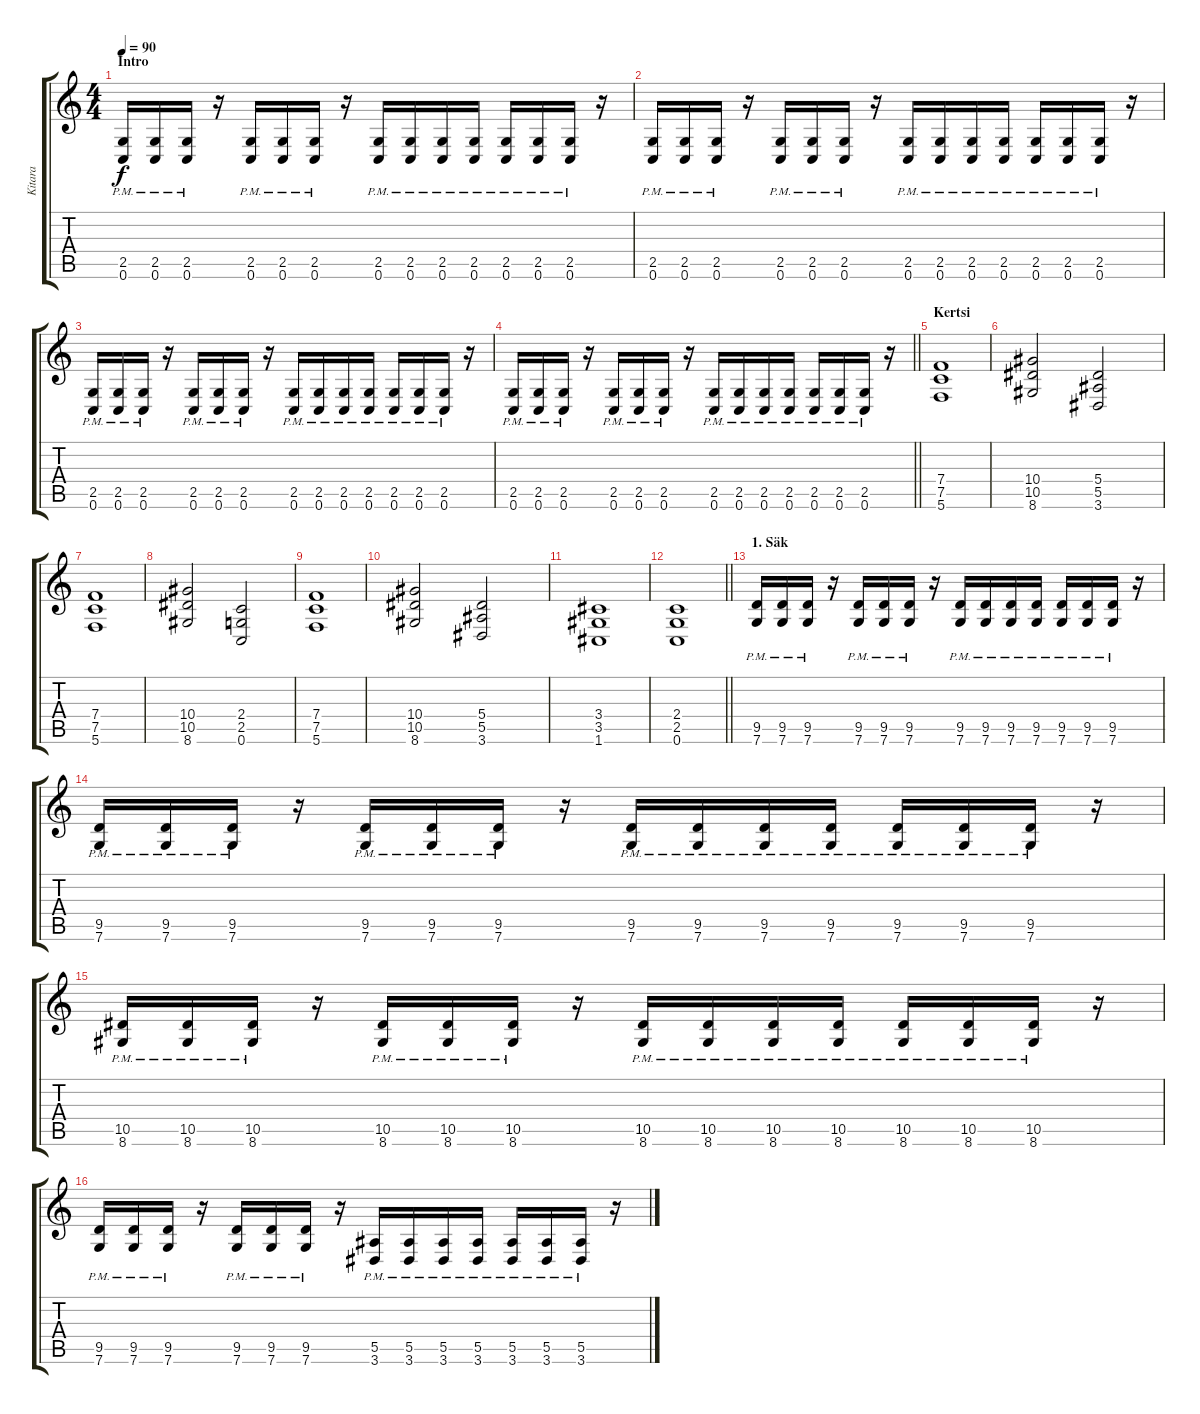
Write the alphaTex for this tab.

\track ("Kitara" "Kitara") {instrument distortionguitar}
\staff {score tabs}
\tuning (C4 G3 Eb3 Bb2 F2 C2) {hide}
\ts (4 4)
\section ("" "Intro")
\tempo 90
\clef g2
\ks c
(2.5{pm} 0.6{pm}).16{dy f instrument distortionguitar} (2.5{pm} 0.6{pm}).16 (2.5{pm} 0.6{pm}).16 r.16 (2.5{pm} 0.6{pm}).16 (2.5{pm} 0.6{pm}).16 (2.5{pm} 0.6{pm}).16 r.16 (2.5{pm} 0.6{pm}).16 (2.5{pm} 0.6{pm}).16 (2.5{pm} 0.6{pm}).16 (2.5{pm} 0.6{pm}).16 (2.5{pm} 0.6{pm}).16 (2.5{pm} 0.6{pm}).16 (2.5{pm} 0.6{pm}).16 r.16 |
(2.5{pm} 0.6{pm}).16 (2.5{pm} 0.6{pm}).16 (2.5{pm} 0.6{pm}).16 r.16 (2.5{pm} 0.6{pm}).16 (2.5{pm} 0.6{pm}).16 (2.5{pm} 0.6{pm}).16 r.16 (2.5{pm} 0.6{pm}).16 (2.5{pm} 0.6{pm}).16 (2.5{pm} 0.6{pm}).16 (2.5{pm} 0.6{pm}).16 (2.5{pm} 0.6{pm}).16 (2.5{pm} 0.6{pm}).16 (2.5{pm} 0.6{pm}).16 r.16 |
(2.5{pm} 0.6{pm}).16 (2.5{pm} 0.6{pm}).16 (2.5{pm} 0.6{pm}).16 r.16 (2.5{pm} 0.6{pm}).16 (2.5{pm} 0.6{pm}).16 (2.5{pm} 0.6{pm}).16 r.16 (2.5{pm} 0.6{pm}).16 (2.5{pm} 0.6{pm}).16 (2.5{pm} 0.6{pm}).16 (2.5{pm} 0.6{pm}).16 (2.5{pm} 0.6{pm}).16 (2.5{pm} 0.6{pm}).16 (2.5{pm} 0.6{pm}).16 r.16 |
\barLineRight lightlight
(2.5{pm} 0.6{pm}).16 (2.5{pm} 0.6{pm}).16 (2.5{pm} 0.6{pm}).16 r.16 (2.5{pm} 0.6{pm}).16 (2.5{pm} 0.6{pm}).16 (2.5{pm} 0.6{pm}).16 r.16 (2.5{pm} 0.6{pm}).16 (2.5{pm} 0.6{pm}).16 (2.5{pm} 0.6{pm}).16 (2.5{pm} 0.6{pm}).16 (2.5{pm} 0.6{pm}).16 (2.5{pm} 0.6{pm}).16 (2.5{pm} 0.6{pm}).16 r.16 |
\section ("" "Kertsi")
(7.4 7.5 5.6).1 |
(10.4 10.5 8.6).2 (5.4 5.5 3.6).2 |
(7.4 7.5 5.6).1 |
(10.4 10.5 8.6).2 (2.4 2.5 0.6).2 |
(7.4 7.5 5.6).1 |
(10.4 10.5 8.6).2 (5.4 5.5 3.6).2 |
(3.4 3.5 1.6).1 |
\barLineRight lightlight
(2.4 2.5 0.6).1 |
\section ("" "1. Säk")
(9.5{pm} 7.6{pm}).16 (9.5{pm} 7.6{pm}).16 (9.5{pm} 7.6{pm}).16 r.16 (9.5{pm} 7.6{pm}).16 (9.5{pm} 7.6{pm}).16 (9.5{pm} 7.6{pm}).16 r.16 (9.5{pm} 7.6{pm}).16 (9.5{pm} 7.6{pm}).16 (9.5{pm} 7.6{pm}).16 (9.5{pm} 7.6{pm}).16 (9.5{pm} 7.6{pm}).16 (9.5{pm} 7.6{pm}).16 (9.5{pm} 7.6{pm}).16 r.16 |
(9.5{pm} 7.6{pm}).16 (9.5{pm} 7.6{pm}).16 (9.5{pm} 7.6{pm}).16 r.16 (9.5{pm} 7.6{pm}).16 (9.5{pm} 7.6{pm}).16 (9.5{pm} 7.6{pm}).16 r.16 (9.5{pm} 7.6{pm}).16 (9.5{pm} 7.6{pm}).16 (9.5{pm} 7.6{pm}).16 (9.5{pm} 7.6{pm}).16 (9.5{pm} 7.6{pm}).16 (9.5{pm} 7.6{pm}).16 (9.5{pm} 7.6{pm}).16 r.16 |
(10.5{pm} 8.6{pm}).16 (10.5{pm} 8.6{pm}).16 (10.5{pm} 8.6{pm}).16 r.16 (10.5{pm} 8.6{pm}).16 (10.5{pm} 8.6{pm}).16 (10.5{pm} 8.6{pm}).16 r.16 (10.5{pm} 8.6{pm}).16 (10.5{pm} 8.6{pm}).16 (10.5{pm} 8.6{pm}).16 (10.5{pm} 8.6{pm}).16 (10.5{pm} 8.6{pm}).16 (10.5{pm} 8.6{pm}).16 (10.5{pm} 8.6{pm}).16 r.16 |
(9.5{pm} 7.6{pm}).16 (9.5{pm} 7.6{pm}).16 (9.5{pm} 7.6{pm}).16 r.16 (9.5{pm} 7.6{pm}).16 (9.5{pm} 7.6{pm}).16 (9.5{pm} 7.6{pm}).16 r.16 (5.5{pm} 3.6{pm}).16 (5.5{pm} 3.6{pm}).16 (5.5{pm} 3.6{pm}).16 (5.5{pm} 3.6{pm}).16 (5.5{pm} 3.6{pm}).16 (5.5{pm} 3.6{pm}).16 (5.5{pm} 3.6{pm}).16 r.16
